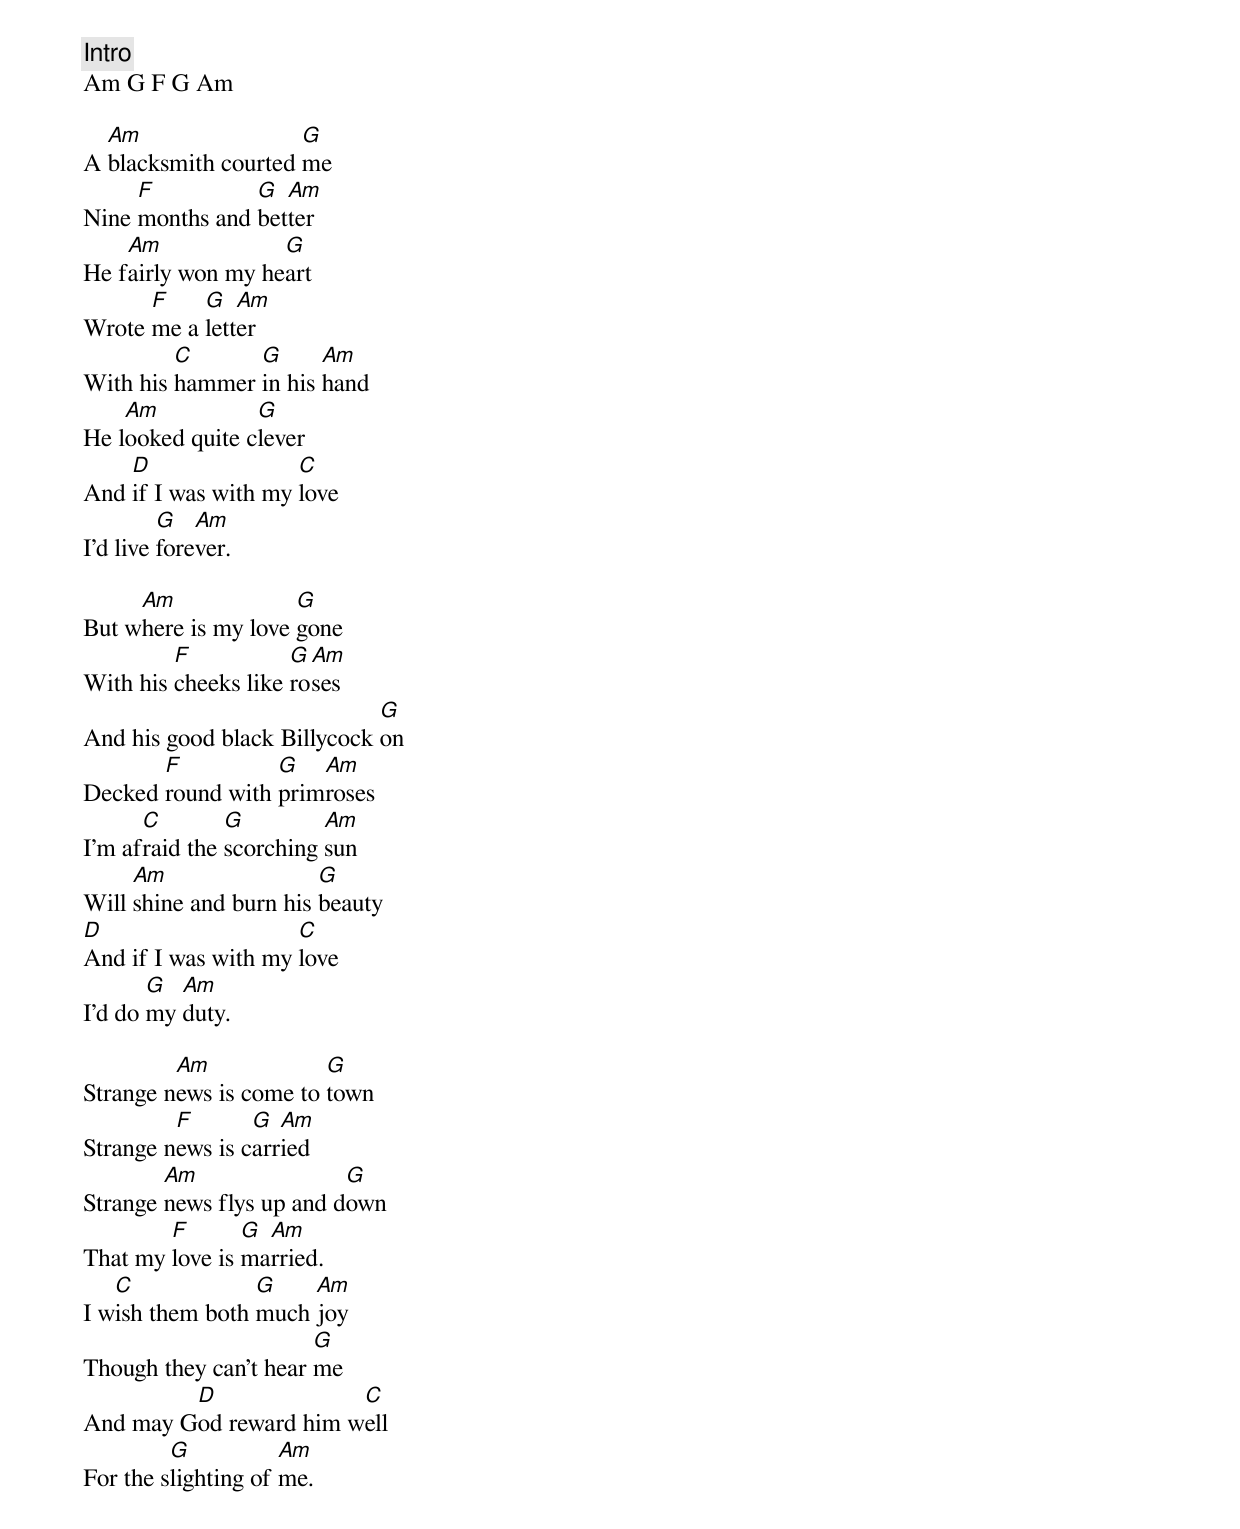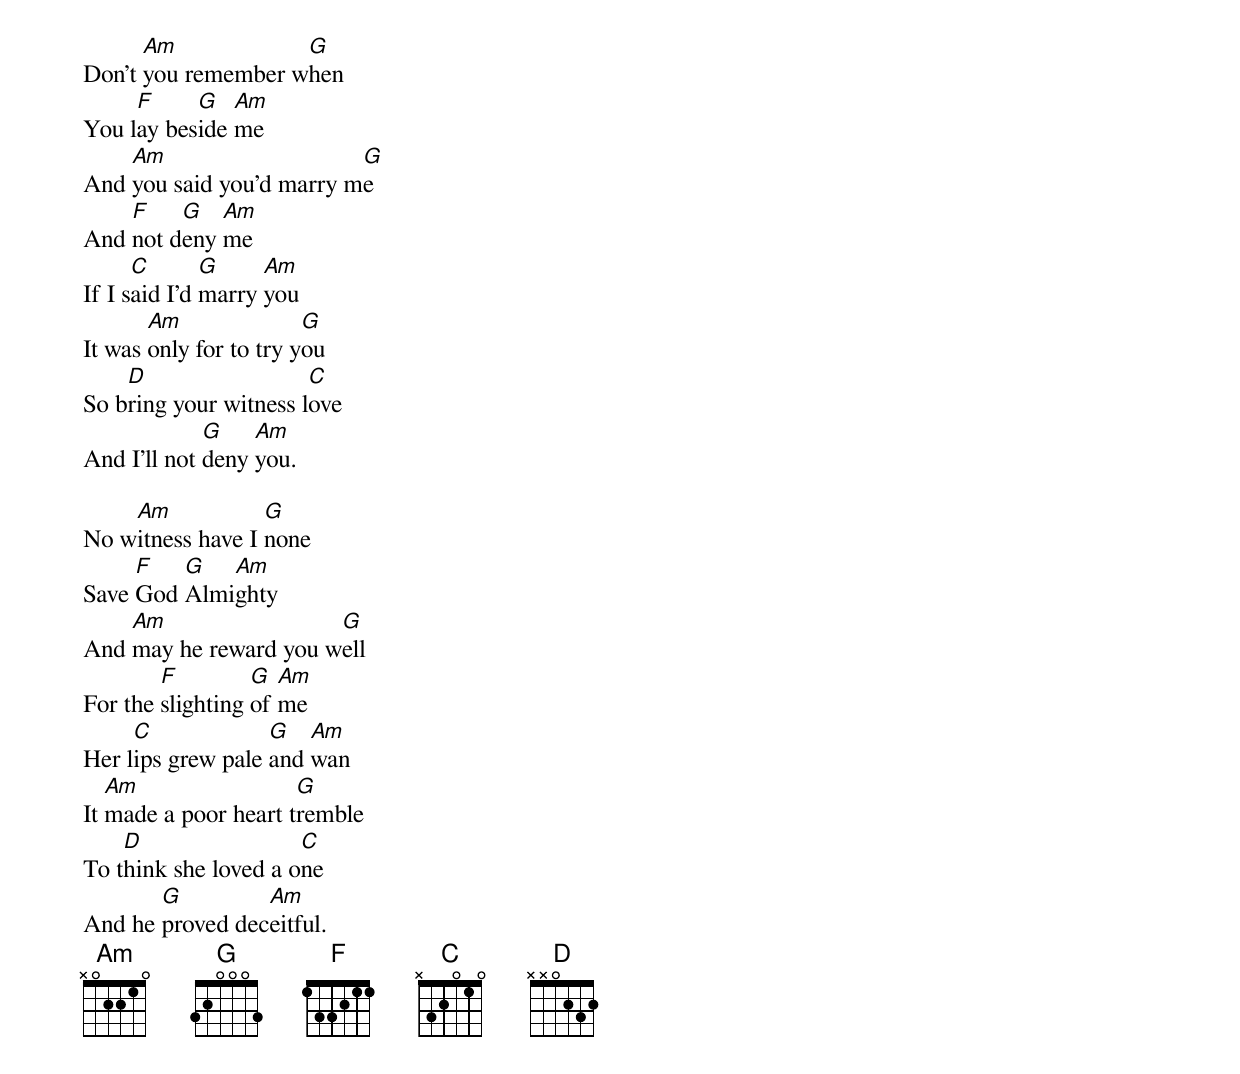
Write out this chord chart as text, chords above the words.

[Intro]
Am G F G Am

  Am                 G
A blacksmith courted me
     F          G  Am
Nine months and better
    Am             G
He fairly won my heart
      F    G   Am
Wrote me a letter
         C      G      Am
With his hammer in his hand
    Am           G
He looked quite clever
    D                C
And if I was with my love
         G   Am
I'd live forever.

     Am              G
But where is my love gone
         F           G Am
With his cheeks like roses
                             G
And his good black Billycock on
       F          G   Am
Decked round with primroses
      C        G         Am
I'm afraid the scorching sun
     Am                 G
Will shine and burn his beauty
D                    C
And if I was with my love
       G  Am
I'd do my duty.

         Am             G
Strange news is come to town
         F       G  Am
Strange news is carried
        Am                G
Strange news flys up and down
        F       G Am
That my love is married.
   C             G    Am
I wish them both much joy
                       G
Though they can't hear me
         D              C
And may God reward him well
         G           Am
For the slighting of me.

      Am            G
Don't you remember when
     F     G   Am
You lay beside me
    Am                    G
And you said you'd marry me
    F    G   Am
And not deny me
      C       G     Am
If I said I'd marry you
       Am               G
It was only for to try you
    D                  C
So bring your witness love
             G    Am
And I'll not deny you.

    Am            G
No witness have I none
     F   G   Am
Save God Almighty
    Am                 G
And may he reward you well
        F         G  Am
For the slighting of me
     C             G   Am
Her lips grew pale and wan
   Am                 G
It made a poor heart tremble
    D                 C
To think she loved a one
       G         Am
And he proved deceitful.
